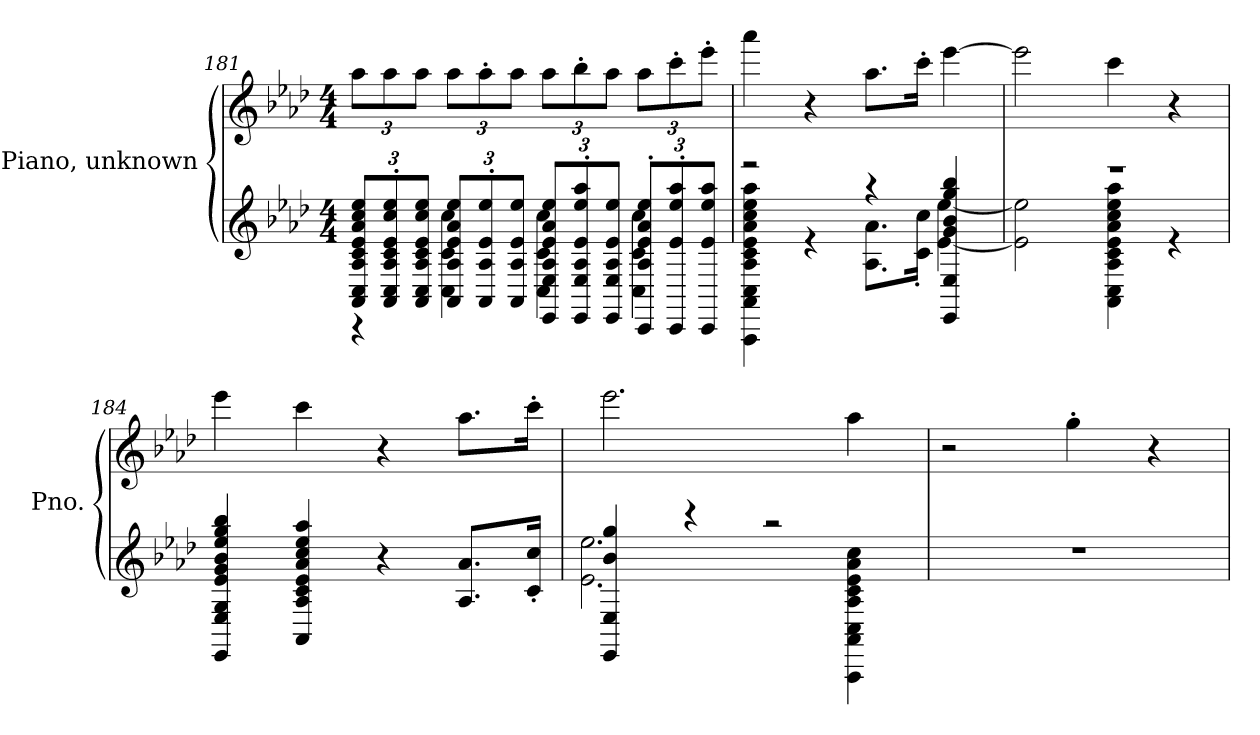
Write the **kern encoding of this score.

**kern	**kern
*part1	*part1
*staff2	*staff1
*I"Piano, unknown	*
*I'Pno.	*
!!LO:LB:g=z
*clefG2	*clefG2
*k[b-e-a-d-]	*k[b-e-a-d-]
*M4/4	*M4/4
*Xbrackettup	*Xbrackettup
=181	=181
*^	*
12AA-/ 12C/ 12A-/ 12c/ 12e-/ 12a-/ 12cc/ 12ee-/L	4r	12aa-\L
12AA-/' 12C/' 12A-/' 12c/' 12e-/' 12cc/' 12ee-/'	.	12aa-\
12AA-/ 12C/ 12A-/ 12c/ 12e-/ 12cc/ 12ee-/J	.	12aa-\J
12AA-/ 12A-/ 12e-/ 12a-/ 12ee-/L	4C\ 4c\ 4cc\	12aa-\L
12AA-/' 12A-/' 12e-/' 12ee-/'	.	12aa-'\
12AA-/ 12A-/ 12e-/ 12ee-/J	.	12aa-\J
12EE-/ 12E-/ 12A-/ 12e-/ 12a-/ 12ee-/L	4C\ 4c\ 4cc\	12aa-\L
12EE-/' 12E-/' 12A-/' 12e-/' 12ee-/' 12aa-/'	.	12bb-'\
12EE-/ 12E-/ 12A-/ 12e-/ 12ee-/J	.	12aa-\J
12CC/' 12A-/' 12e-/' 12a-/' 12ee-/'L	4C\ 4c\ 4cc\	12aa-\L
12CC/' 12e-/' 12ee-/' 12aa-/'	.	12ccc'\
12CC/ 12e-/ 12ee-/ 12aa-/J	.	12eee-'\J
=182	=182	=182
2r	4AAA-\ 4AA-\ 4C\ 4A-\ 4c\ 4e-\ 4a-\ 4cc\ 4ee-\ 4aa-\	4aaa-\
.	4r	4r
4r	8.A-\ 8.a-\L	8.aa-\L
.	16c\' 16cc\'Jk	16ccc'\Jk
4EE-/ 4E-/ 4g/ 4b-/ 4gg/ 4bb-/	[4e-\ [4ee-\	[4eee-\
=183	=183	=183
1r	2e-\] 2ee-\]	2eee-\]
.	4AA-\ 4C\ 4A-\ 4c\ 4e-\ 4a-\ 4cc\ 4ee-\ 4aa-\	4ccc\
.	4r	4r
*v	*v	*
=184	=184
4EE-/ 4E-/ 4G/ 4e-/ 4g/ 4b-/ 4ee-/ 4gg/ 4bb-/	4eee-\
4AA-/ 4A-/ 4c/ 4e-/ 4a-/ 4cc/ 4ee-/ 4aa-/	4ccc\
4r	4r
8.A-/ 8.a-/L	8.aa-\L
16c/' 16cc/'Jk	16ccc'\Jk
=185	=185
*^	*
4EE-/ 4E-/ 4b-/ 4gg/	2.e-\ 2.ee-\	2.eee-\
4r	.	.
2r	.	.
.	4AAA-\ 4AA-\ 4C\ 4A-\ 4c\ 4e-\ 4a-\ 4cc\	4aa-\
*v	*v	*
!!LO:PB:g=z
=186	=186
1r	2r
.	4gg'\
.	4r
=	=
*-	*-
